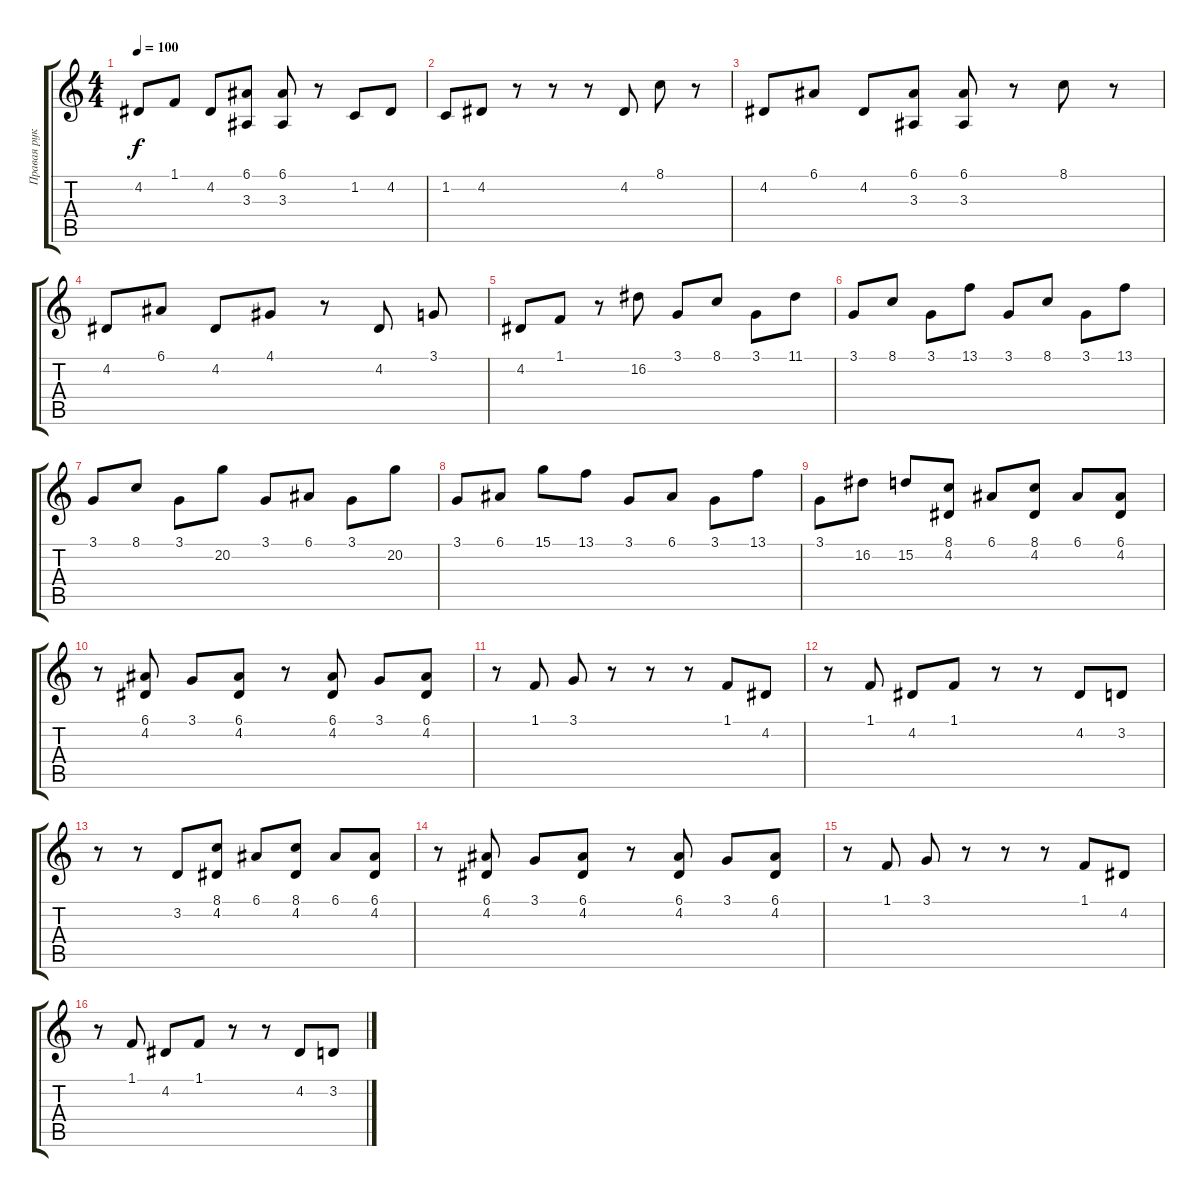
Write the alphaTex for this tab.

\track ("Правая рука" "Правая рук") {instrument acousticgrandpiano}
\staff {score tabs}
\tuning (E4 B3 G3 D3 A2 E2) {hide}
\ts (4 4)
\tempo 100
\clef g2
\ks c
4.2.8{dy f} 1.1.8 4.2.8 (6.1 3.3).8 (6.1 3.3).8 r.8 1.2.8 4.2.8 |
1.2.8 4.2.8 r.8 r.8 r.8 4.2.8 8.1.8 r.8 |
4.2.8 6.1.8 4.2.8 (6.1 3.3).8 (6.1 3.3).8 r.8 8.1.8 r.8 |
4.2.8 6.1.8 4.2.8 4.1.8 r.8 4.2.8 3.1.8 |
4.2.8 1.1.8 r.8 16.2.8 3.1.8 8.1.8 3.1.8 11.1.8 |
3.1.8 8.1.8 3.1.8 13.1.8 3.1.8 8.1.8 3.1.8 13.1.8 |
3.1.8 8.1.8 3.1.8 20.2.8 3.1.8 6.1.8 3.1.8 20.2.8 |
3.1.8 6.1.8 15.1.8 13.1.8 3.1.8 6.1.8 3.1.8 13.1.8 |
3.1.8 16.2.8 15.2.8 (8.1 4.2).8 6.1.8 (8.1 4.2).8 6.1.8 (6.1 4.2).8 |
r.8 (6.1 4.2).8 3.1.8 (6.1 4.2).8 r.8 (6.1 4.2).8 3.1.8 (6.1 4.2).8 |
r.8 1.1.8 3.1.8 r.8 r.8 r.8 1.1.8 4.2.8 |
r.8 1.1.8 4.2.8 1.1.8 r.8 r.8 4.2.8 3.2.8 |
r.8 r.8 3.2.8 (8.1 4.2).8 6.1.8 (8.1 4.2).8 6.1.8 (6.1 4.2).8 |
r.8 (6.1 4.2).8 3.1.8 (6.1 4.2).8 r.8 (6.1 4.2).8 3.1.8 (6.1 4.2).8 |
r.8 1.1.8 3.1.8 r.8 r.8 r.8 1.1.8 4.2.8 |
r.8 1.1.8 4.2.8 1.1.8 r.8 r.8 4.2.8 3.2.8
